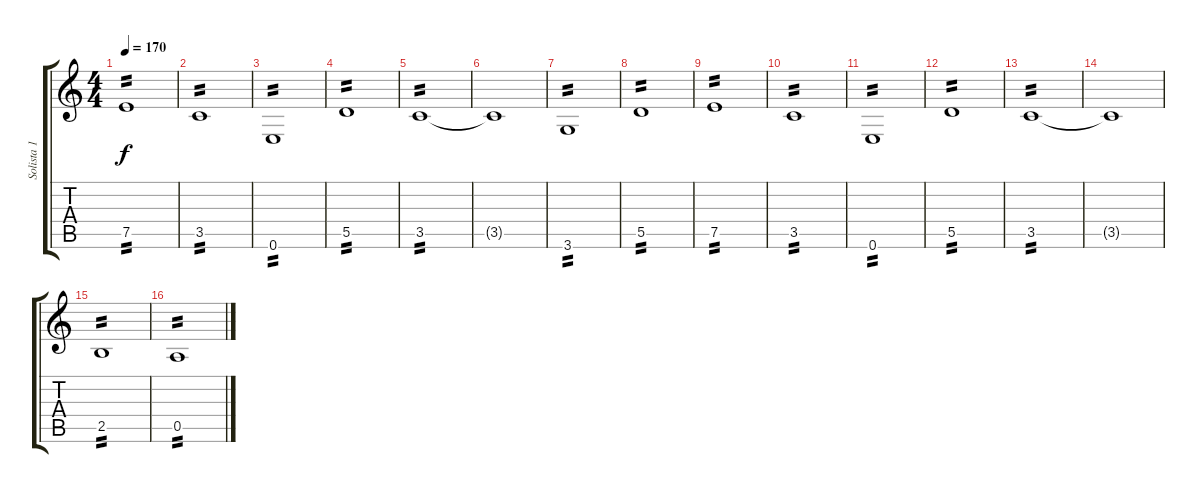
\track ("Solista 1" "Solista 1") {instrument distortionguitar}
\staff {score tabs}
\tuning (E4 B3 G3 D3 A2 E2) {hide}
\ts (4 4)
\tempo 170
\clef g2
\ks c
7.5.1{tp 2 dy f} |
3.5.1{tp 2} |
0.6.1{tp 2} |
5.5.1{tp 2} |
3.5.1{tp 2} |
3.5{t}.1 |
3.6.1{tp 2} |
5.5.1{tp 2} |
7.5.1{tp 2} |
3.5.1{tp 2} |
0.6.1{tp 2} |
5.5.1{tp 2} |
3.5.1{tp 2} |
3.5{t}.1 |
2.5.1{tp 2} |
0.5.1{tp 2}
